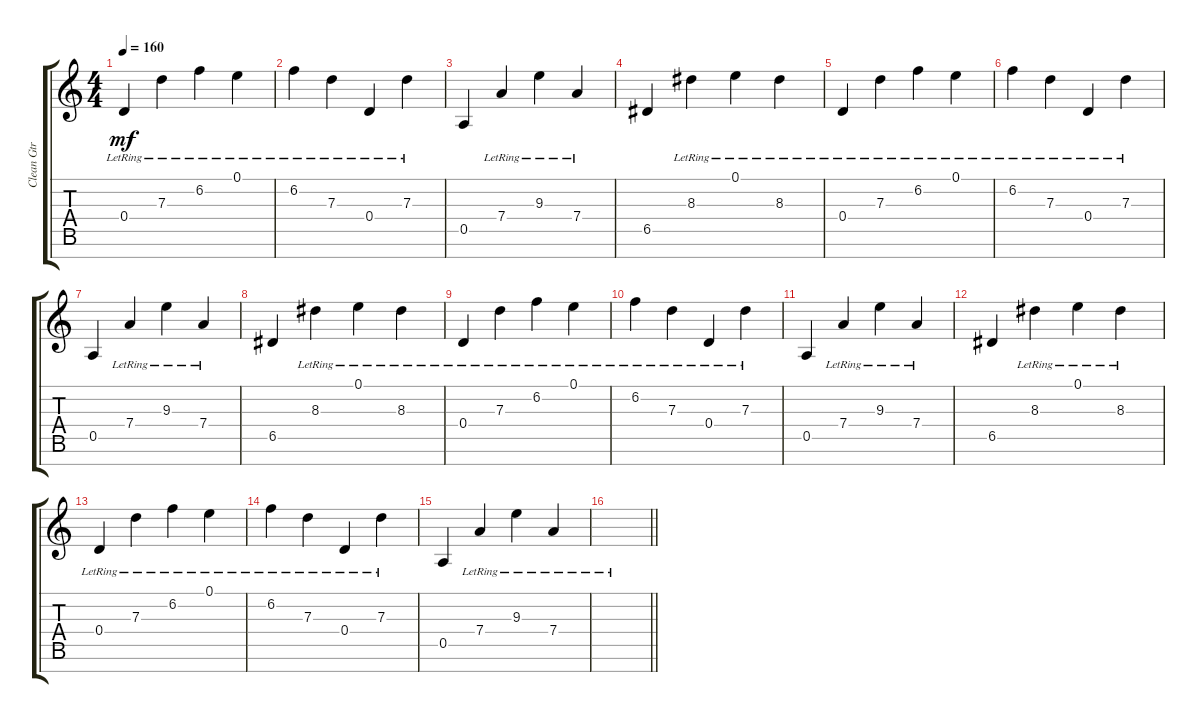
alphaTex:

\track ("Clean Gtr" "Clean Gtr") {instrument acousticguitarsteel}
\staff {score tabs}
\tuning (E4 B3 G3 D3 A2 E2 B1) {hide}
\ts (4 4)
\tempo 160
\clef g2
\ks c
0.4{lr}.4{dy mf} 7.3{lr}.4 6.2{lr}.4 0.1{lr}.4 |
6.2{lr}.4 7.3{lr}.4 0.4{lr}.4 7.3{lr}.4 |
0.5.4 7.4{lr}.4 9.3{lr}.4 7.4{lr}.4 |
6.5.4 8.3{lr}.4 0.1{lr}.4 8.3{lr}.4 |
0.4{lr}.4 7.3{lr}.4 6.2{lr}.4 0.1{lr}.4 |
6.2{lr}.4 7.3{lr}.4 0.4{lr}.4 7.3{lr}.4 |
0.5.4 7.4{lr}.4 9.3{lr}.4 7.4{lr}.4 |
6.5.4 8.3{lr}.4 0.1{lr}.4 8.3{lr}.4 |
0.4{lr}.4 7.3{lr}.4 6.2{lr}.4 0.1{lr}.4 |
6.2{lr}.4 7.3{lr}.4 0.4{lr}.4 7.3{lr}.4 |
0.5.4 7.4{lr}.4 9.3{lr}.4 7.4{lr}.4 |
6.5.4 8.3{lr}.4 0.1{lr}.4 8.3{lr}.4 |
0.4{lr}.4 7.3{lr}.4 6.2{lr}.4 0.1{lr}.4 |
6.2{lr}.4 7.3{lr}.4 0.4{lr}.4 7.3{lr}.4 |
0.5.4 7.4{lr}.4 9.3{lr}.4 7.4{lr}.4 |
\barLineRight lightlight
